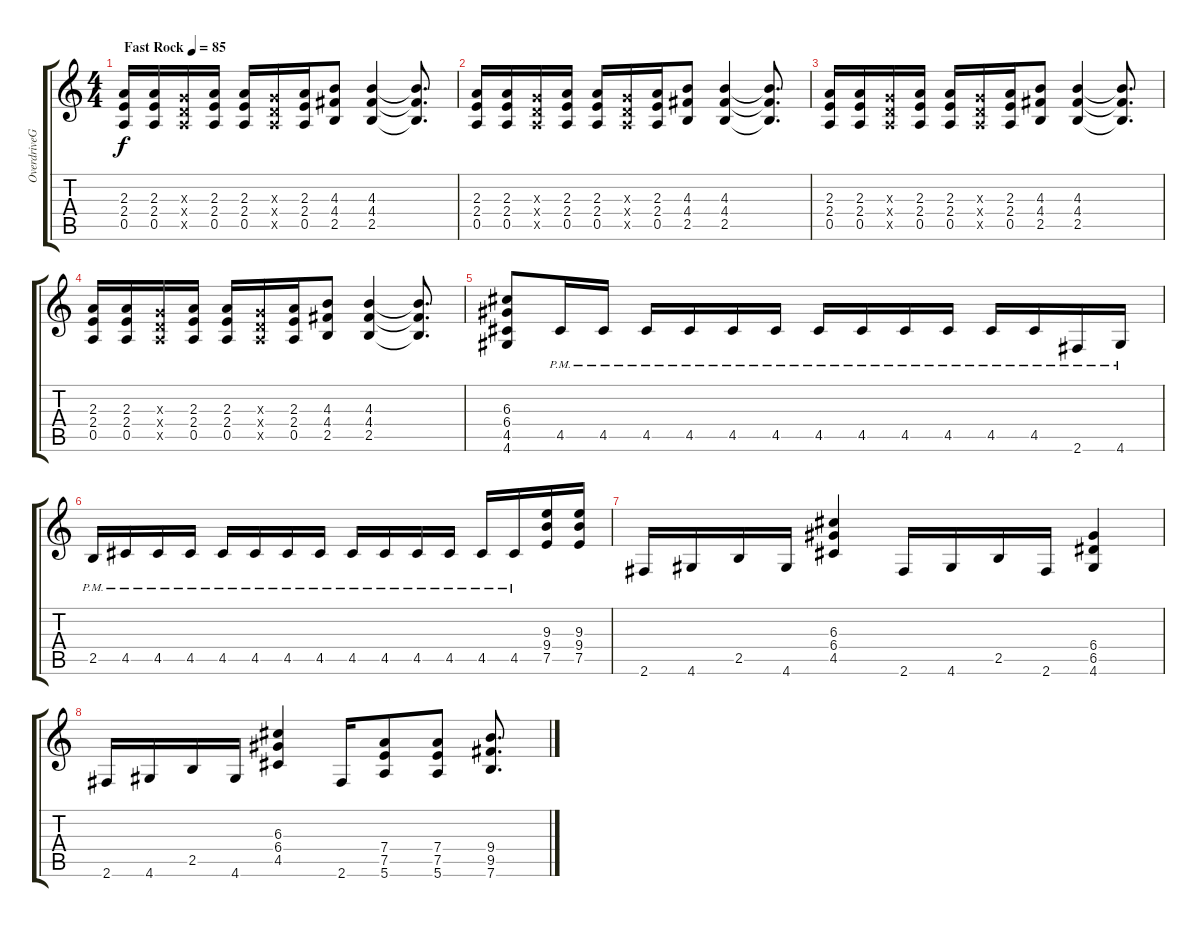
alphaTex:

\track ("OverdriveG" "OverdriveG") {instrument overdrivenguitar}
\staff {score tabs}
\tuning (E4 B3 G3 D3 A2 E2) {hide}
\ts (4 4)
\tempo (85 "Fast Rock")
\clef g2
\ks c
(2.3 2.4 0.5).16{dy f instrument overdrivenguitar} (2.3 2.4 0.5).16 (0.3{x} 0.4{x} 0.5{x}).16 (2.3 2.4 0.5).16 (2.3 2.4 0.5).16 (0.3{x} 0.4{x} 0.5{x}).16 (2.3 2.4 0.5).16 (4.3 4.4 2.5).8 (4.3 4.4 2.5).4 (4.3{t} 4.4{t} 2.5{t}).8{d} |
(2.3 2.4 0.5).16 (2.3 2.4 0.5).16 (0.3{x} 0.4{x} 0.5{x}).16 (2.3 2.4 0.5).16 (2.3 2.4 0.5).16 (0.3{x} 0.4{x} 0.5{x}).16 (2.3 2.4 0.5).16 (4.3 4.4 2.5).8 (4.3 4.4 2.5).4 (4.3{t} 4.4{t} 2.5{t}).8{d} |
(2.3 2.4 0.5).16 (2.3 2.4 0.5).16 (0.3{x} 0.4{x} 0.5{x}).16 (2.3 2.4 0.5).16 (2.3 2.4 0.5).16 (0.3{x} 0.4{x} 0.5{x}).16 (2.3 2.4 0.5).16 (4.3 4.4 2.5).8 (4.3 4.4 2.5).4 (4.3{t} 4.4{t} 2.5{t}).8{d} |
(2.3 2.4 0.5).16 (2.3 2.4 0.5).16 (0.3{x} 0.4{x} 0.5{x}).16 (2.3 2.4 0.5).16 (2.3 2.4 0.5).16 (0.3{x} 0.4{x} 0.5{x}).16 (2.3 2.4 0.5).16 (4.3 4.4 2.5).8 (4.3 4.4 2.5).4 (4.3{t} 4.4{t} 2.5{t}).8{d} |
(6.3 6.4 4.5 4.6).8 4.5{pm}.16 4.5{pm}.16 4.5{pm}.16 4.5{pm}.16 4.5{pm}.16 4.5{pm}.16 4.5{pm}.16 4.5{pm}.16 4.5{pm}.16 4.5{pm}.16 4.5{pm}.16 4.5{pm}.16 2.6{pm}.16 4.6{pm}.16 |
2.5{pm}.16 4.5{pm}.16 4.5{pm}.16 4.5{pm}.16 4.5{pm}.16 4.5{pm}.16 4.5{pm}.16 4.5{pm}.16 4.5{pm}.16 4.5{pm}.16 4.5{pm}.16 4.5{pm}.16 4.5{pm}.16 4.5{pm}.16 (9.3 9.4 7.5).16 (9.3 9.4 7.5).16 |
2.6.16 4.6.16 2.5.16 4.6.16 (6.3 6.4 4.5).4 2.6.16 4.6.16 2.5.16 2.6.16 (6.4 6.5 4.6).4 |
2.6.16 4.6.16 2.5.16 4.6.16 (6.3 6.4 4.5).4 2.6.16 (7.4 7.5 5.6).8 (7.4 7.5 5.6).8 (9.4 9.5 7.6).8{d}
